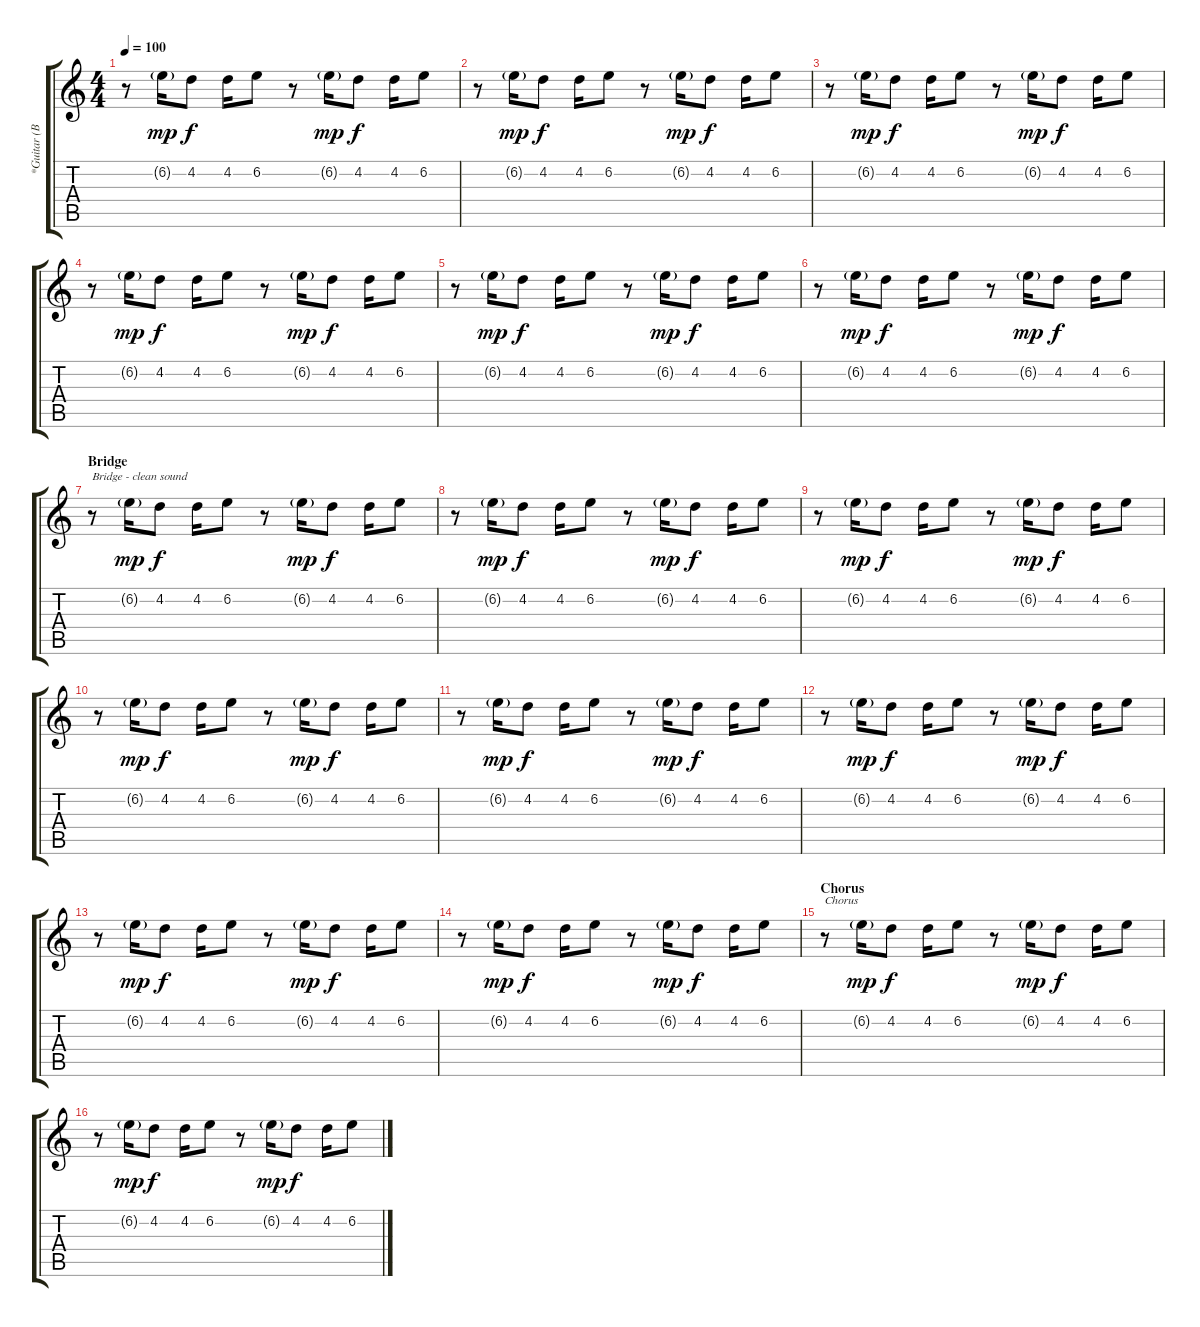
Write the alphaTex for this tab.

\track ("*Guitar (Brad Delson)" "*Guitar (B") {instrument electricguitarmuted}
\staff {score tabs}
\tuning (Eb4 Bb3 Gb3 Db3 Ab2 Db2) {hide}
\ts (4 4)
\tempo 100
\clef g2
\ks c
r.8{dy f instrument electricguitarjazz} 6.2{g}.16{dy mp} 4.2.8{dy f} 4.2.16 6.2.8 r.8 6.2{g}.16{dy mp} 4.2.8{dy f} 4.2.16 6.2.8 |
r.8{instrument electricguitarjazz} 6.2{g}.16{dy mp} 4.2.8{dy f} 4.2.16 6.2.8 r.8 6.2{g}.16{dy mp} 4.2.8{dy f} 4.2.16 6.2.8 |
r.8{instrument electricguitarjazz} 6.2{g}.16{dy mp} 4.2.8{dy f} 4.2.16 6.2.8 r.8 6.2{g}.16{dy mp} 4.2.8{dy f} 4.2.16 6.2.8 |
r.8{instrument electricguitarjazz} 6.2{g}.16{dy mp} 4.2.8{dy f} 4.2.16 6.2.8 r.8 6.2{g}.16{dy mp} 4.2.8{dy f} 4.2.16 6.2.8 |
r.8{instrument electricguitarjazz} 6.2{g}.16{dy mp} 4.2.8{dy f} 4.2.16 6.2.8 r.8 6.2{g}.16{dy mp} 4.2.8{dy f} 4.2.16 6.2.8 |
r.8{instrument electricguitarjazz} 6.2{g}.16{dy mp} 4.2.8{dy f} 4.2.16 6.2.8 r.8 6.2{g}.16{dy mp} 4.2.8{dy f} 4.2.16 6.2.8 |
\section ("" "Bridge")
r.8{txt "Bridge - clean sound" instrument electricguitarjazz} 6.2{g}.16{dy mp} 4.2.8{dy f} 4.2.16 6.2.8 r.8 6.2{g}.16{dy mp} 4.2.8{dy f} 4.2.16 6.2.8 |
r.8{instrument electricguitarjazz} 6.2{g}.16{dy mp} 4.2.8{dy f} 4.2.16 6.2.8 r.8 6.2{g}.16{dy mp} 4.2.8{dy f} 4.2.16 6.2.8 |
r.8{instrument electricguitarjazz} 6.2{g}.16{dy mp} 4.2.8{dy f} 4.2.16 6.2.8 r.8 6.2{g}.16{dy mp} 4.2.8{dy f} 4.2.16 6.2.8 |
r.8{instrument electricguitarjazz} 6.2{g}.16{dy mp} 4.2.8{dy f} 4.2.16 6.2.8 r.8 6.2{g}.16{dy mp} 4.2.8{dy f} 4.2.16 6.2.8 |
r.8{instrument electricguitarjazz} 6.2{g}.16{dy mp} 4.2.8{dy f} 4.2.16 6.2.8 r.8 6.2{g}.16{dy mp} 4.2.8{dy f} 4.2.16 6.2.8 |
r.8{instrument electricguitarjazz} 6.2{g}.16{dy mp} 4.2.8{dy f} 4.2.16 6.2.8 r.8 6.2{g}.16{dy mp} 4.2.8{dy f} 4.2.16 6.2.8 |
r.8{instrument electricguitarjazz} 6.2{g}.16{dy mp} 4.2.8{dy f} 4.2.16 6.2.8 r.8 6.2{g}.16{dy mp} 4.2.8{dy f} 4.2.16 6.2.8 |
r.8{instrument electricguitarjazz} 6.2{g}.16{dy mp} 4.2.8{dy f} 4.2.16 6.2.8 r.8 6.2{g}.16{dy mp} 4.2.8{dy f} 4.2.16 6.2.8 |
\section ("" "Chorus")
r.8{txt "Chorus" instrument electricguitarjazz} 6.2{g}.16{dy mp} 4.2.8{dy f} 4.2.16 6.2.8 r.8 6.2{g}.16{dy mp} 4.2.8{dy f} 4.2.16 6.2.8 |
r.8{instrument electricguitarjazz} 6.2{g}.16{dy mp} 4.2.8{dy f} 4.2.16 6.2.8 r.8 6.2{g}.16{dy mp} 4.2.8{dy f} 4.2.16 6.2.8
